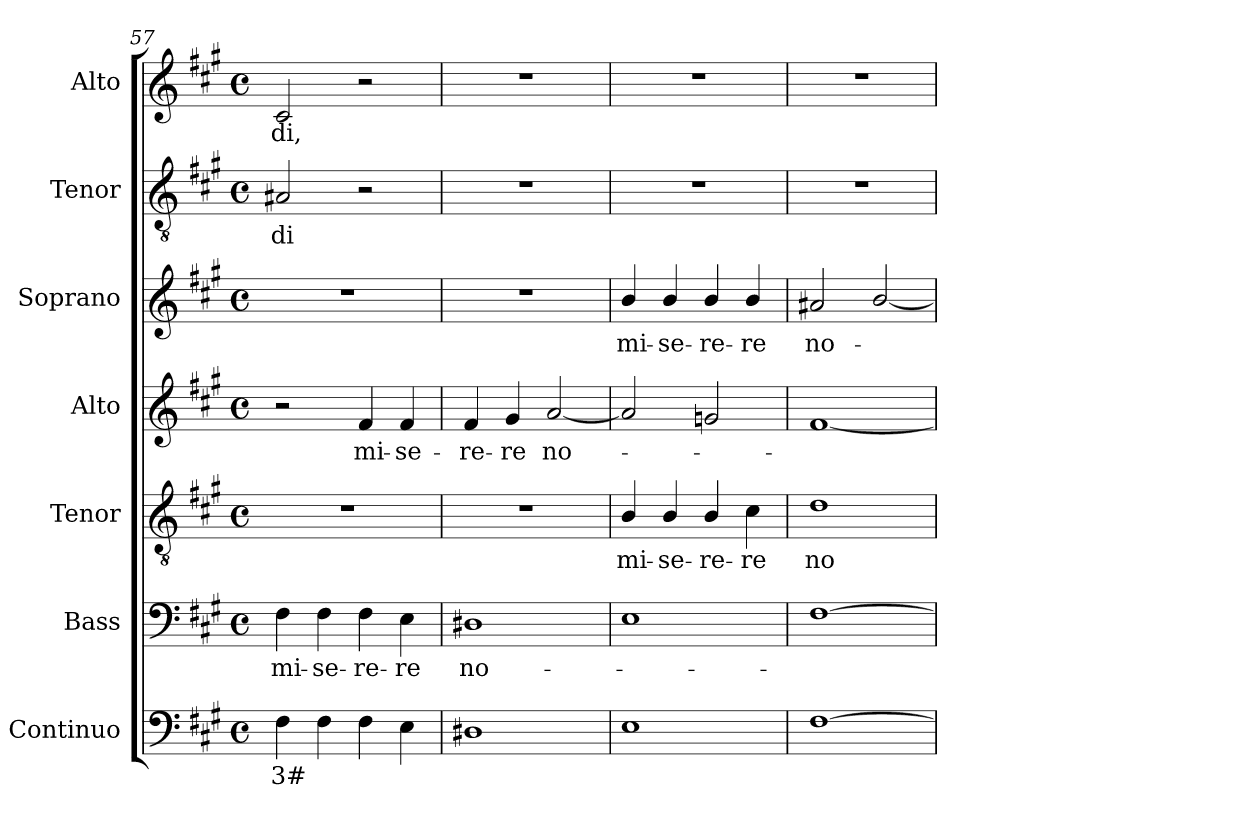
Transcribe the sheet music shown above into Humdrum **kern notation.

**kern	**text	**kern	**text	**kern	**text	**kern	**text	**kern	**text	**kern	**text	**kern	**text
*part7	*part7	*part6	*part6	*part5	*part5	*part4	*part4	*part3	*part3	*part2	*part2	*part1	*part1
*staff7	*staff7	*staff6	*staff6	*staff5	*staff5	*staff4	*staff4	*staff3	*staff3	*staff2	*staff2	*staff1	*staff1
*I"Continuo	*	*I"Bass	*	*I"Tenor	*	*I"Alto	*	*I"Soprano	*	*I"Tenor	*	*I"Alto	*
*I'Cont.	*	*I'B.	*	*I'T.	*	*I'A.	*	*I'S.	*	*I'T.	*	*I'A.	*
*clefF4	*	*clefF4	*	*clefGv2	*	*clefG2	*	*clefG2	*	*clefGv2	*	*clefG2	*
*	*	*	*	*ITrd7c12	*	*	*	*	*	*ITrd7c12	*	*	*
*k[f#c#g#]	*	*k[f#c#g#]	*	*k[f#c#g#]	*	*k[f#c#g#]	*	*k[f#c#g#]	*	*k[f#c#g#]	*	*k[f#c#g#]	*
*A:	*	*A:	*	*A:	*	*A:	*	*A:	*	*A:	*	*A:	*
*M4/4	*	*M4/4	*	*M4/4	*	*M4/4	*	*M4/4	*	*M4/4	*	*M4/4	*
*met(c)	*	*met(c)	*	*met(c)	*	*met(c)	*	*met(c)	*	*met(c)	*	*met(c)	*
=57	=57	=57	=57	=57	=57	=57	=57	=57	=57	=57	=57	=57	=57
!	!LO:LY:b:color=#000000	!	!	!	!	!	!	!	!	!	!	!	!
!	!	!	!LO:LY:b:color=#000000	!	!	!	!	!	!	!	!	!	!
!	!	!	!	!	!	!	!	!	!	!	!LO:LY:b:color=#000000	!	!
!	!	!	!	!	!	!	!	!	!	!	!	!	!LO:LY:b:color=#000000
4F#i\	3#	4F#i\	mi-	1r	.	2r	.	1r	.	2AA#Xi/	-di	2c#i/	-di,
!	!	!	!LO:LY:b:color=#000000	!	!	!	!	!	!	!	!	!	!
4F#i\	.	4F#i\	-se-	.	.	.	.	.	.	.	.	.	.
!	!	!	!LO:LY:b:color=#000000	!	!	!	!	!	!	!	!	!	!
!	!	!	!	!	!	!	!LO:LY:b:color=#000000	!	!	!	!	!	!
4F#i\	.	4F#i\	-re-	.	.	4f#i/	mi-	.	.	2r	.	2r	.
!	!	!	!LO:LY:b:color=#000000	!	!	!	!	!	!	!	!	!	!
!	!	!	!	!	!	!	!LO:LY:b:color=#000000	!	!	!	!	!	!
4Ei\	.	4Ei\	-re	.	.	4f#i/	-se-	.	.	.	.	.	.
!!LO:PB:g=z
=58	=58	=58	=58	=58	=58	=58	=58	=58	=58	=58	=58	=58	=58
!	!	!	!LO:LY:b:color=#000000	!	!	!	!	!	!	!	!	!	!
!	!	!	!	!	!	!	!LO:LY:b:color=#000000	!	!	!	!	!	!
1D#Xi	.	1D#Xi	no-	1r	.	4f#i/	-re-	1r	.	1r	.	1r	.
!	!	!	!	!	!	!	!LO:LY:b:color=#000000	!	!	!	!	!	!
.	.	.	.	.	.	4g#i/	-re	.	.	.	.	.	.
!	!	!	!	!	!	!	!LO:LY:b:color=#000000	!	!	!	!	!	!
.	.	.	.	.	.	[2ai/	no-	.	.	.	.	.	.
=59	=59	=59	=59	=59	=59	=59	=59	=59	=59	=59	=59	=59	=59
!	!	!	!	!	!LO:LY:b:color=#000000	!	!	!	!	!	!	!	!
!	!	!	!	!	!	!	!	!	!LO:LY:b:color=#000000	!	!	!	!
1Ei	.	1Ei	.	4BBi/	mi-	2ai/]	.	4bi/	mi-	1r	.	1r	.
!	!	!	!	!	!LO:LY:b:color=#000000	!	!	!	!	!	!	!	!
!	!	!	!	!	!	!	!	!	!LO:LY:b:color=#000000	!	!	!	!
.	.	.	.	4BBi/	-se-	.	.	4bi/	-se-	.	.	.	.
!	!	!	!	!	!LO:LY:b:color=#000000	!	!	!	!	!	!	!	!
!	!	!	!	!	!	!	!	!	!LO:LY:b:color=#000000	!	!	!	!
.	.	.	.	4BBi/	-re-	2gni/	.	4bi/	-re-	.	.	.	.
!	!	!	!	!	!LO:LY:b:color=#000000	!	!	!	!	!	!	!	!
!	!	!	!	!	!	!	!	!	!LO:LY:b:color=#000000	!	!	!	!
.	.	.	.	4C#i\	-re	.	.	4bi/	-re	.	.	.	.
=60	=60	=60	=60	=60	=60	=60	=60	=60	=60	=60	=60	=60	=60
!	!	!	!	!	!LO:LY:b:color=#000000	!	!	!	!	!	!	!	!
!	!	!	!	!	!	!	!	!	!LO:LY:b:color=#000000	!	!	!	!
[1F#i	.	[1F#i	.	1Di	no-	[1f#i	.	2a#Xi/	no-	1r	.	1r	.
.	.	.	.	.	.	.	.	[2bi/	.	.	.	.	.
=	=	=	=	=	=	=	=	=	=	=	=	=	=
*-	*-	*-	*-	*-	*-	*-	*-	*-	*-	*-	*-	*-	*-
